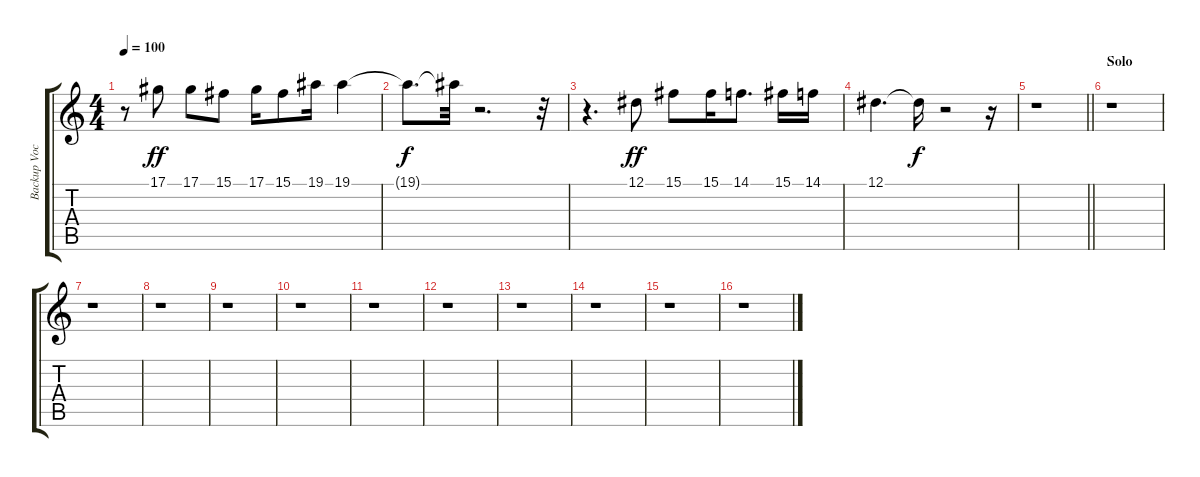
\track ("Backup Vocals" "Backup Voc") {instrument voiceoohs}
\staff {score tabs}
\tuning (Eb4 Bb3 Gb3 Db3 Ab2 Eb2) {hide}
\ts (4 4)
\tempo 100
\clef g2
\ks c
r.8{dy f} 17.1.8{dy ff} 17.1.8 15.1.8 17.1.16 15.1.8 19.1.16 19.1.4 |
19.1{t}.8{d dy f} 19.1{t}.32 r.2{d} r.32 |
r.4{d} 12.1.8{dy ff} 15.1.8 15.1.16 14.1.8{d} 15.1.16 14.1.16 |
12.1.4{d} 12.1{t}.16{dy f} r.2 r.16 |
\barLineRight lightlight
r.1 |
\section ("" "Solo")
r.1 |
r.1 |
r.1 |
r.1 |
r.1 |
r.1 |
r.1 |
r.1 |
r.1 |
r.1 |
r.1
